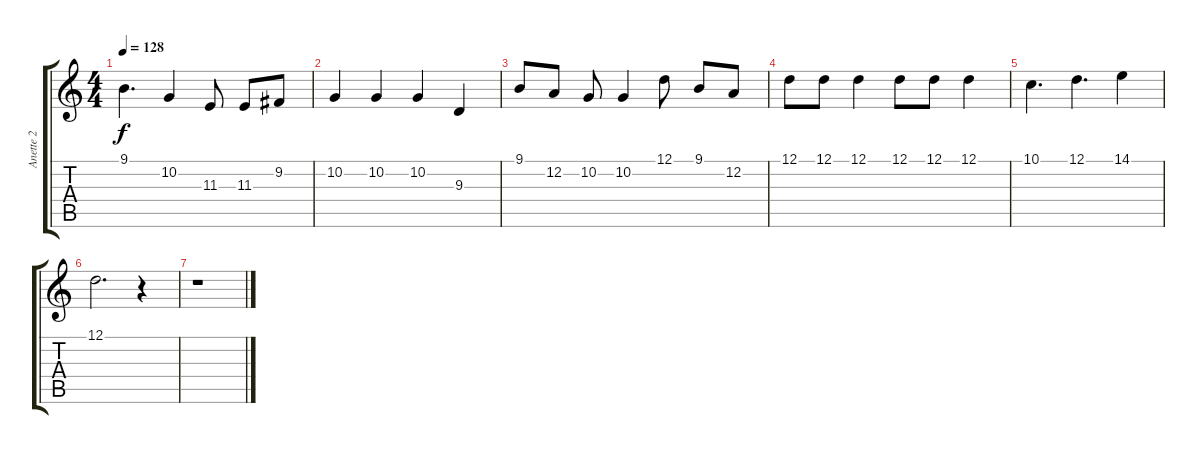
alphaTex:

\track ("Anette 2" "Anette 2") {instrument brightacousticpiano}
\staff {score tabs}
\tuning (D4 A3 F3 C3 G2 D2) {hide}
\ts (4 4)
\tempo 128
\clef g2
\ks c
9.1.4{d dy f} 10.2.4 11.3.8 11.3.8 9.2.8 |
10.2.4 10.2.4 10.2.4 9.3.4 |
9.1.8{instrument distortionguitar} 12.2.8{instrument distortionguitar} 10.2.8 10.2.4 12.1.8 9.1.8 12.2.8 |
12.1.8 12.1.8 12.1.4 12.1.8 12.1.8 12.1.4 |
10.1.4{d} 12.1.4{d} 14.1.4 |
12.1.2{d} r.4 |
r.1
